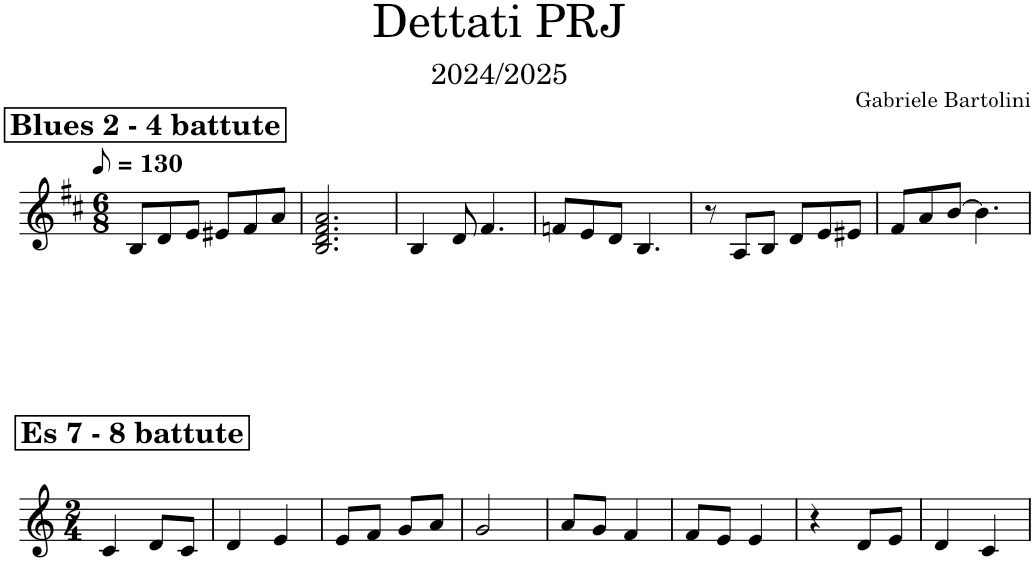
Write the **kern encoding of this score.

**kern
*part1
*staff1
*I"Piano
*I'Pno.
*clefG2
*k[f#c#]
*M6/8
*MM65
!!LO:REH:place=s1:a:B:cj:fs=14:t=Blues 2 - 4 battute
=1
8B/L
8d/
8e/J
8e#X/L
8f#/
8a/J
=2
2.B/ 2.d/ 2.f#/ 2.a/
=3
4B/
8d/
4.f#/
=4
8fn/L
8e/
8d/J
4.B/
=5
8r
8A/L
8B/J
8d/L
8e/
8e#X/J
=6
8f#/L
8a/
[8b/J
4.b\]
!!LO:LB:g=z
!!LO:REH:place=s1:a:B:cj:fs=14:t=Es 7 - 8 battute
=1
*k[]
*M2/4
4c/
8d/L
8c/J
=2
4d/
4e/
=3
8e/L
8f/J
8g/L
8a/J
=4
2g/
=5
8a/L
8g/J
4f/
=6
8f/L
8e/J
4e/
=7
4r
8d/L
8e/J
=8
4d/
4c/
=
*-
